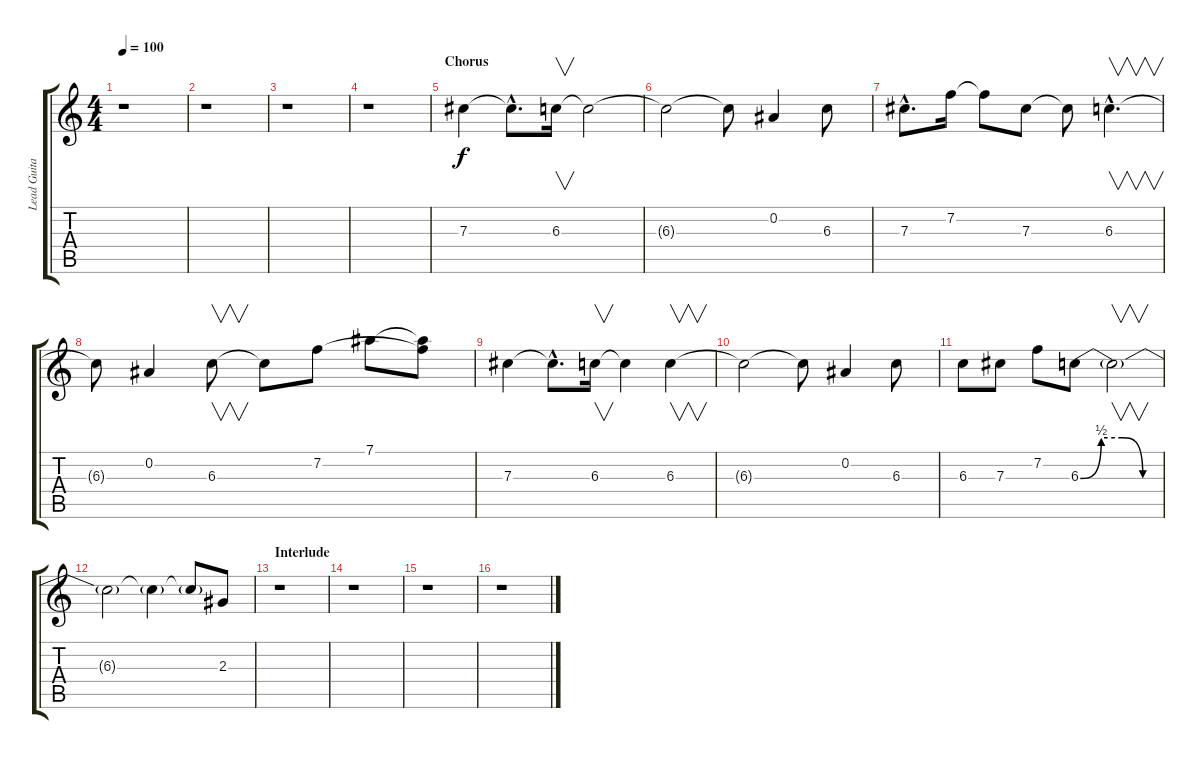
\track ("Lead Guitar" "Lead Guita") {instrument overdrivenguitar}
\staff {score tabs}
\tuning (Eb4 Bb3 Gb3 Db3 Ab2 Eb2) {hide}
\ts (4 4)
\tempo 100
\clef g2
\ks c
r.1{dy f} |
r.1 |
r.1 |
r.1 |
\section ("" "Chorus")
7.3.4 7.3{hac t}.8{d} 6.3.16{v} 6.3{t}.2 |
6.3{t}.2 6.3{t}.8 0.2.4 6.3.8 |
7.3{hac}.8{d} 7.2.16 7.2{t}.8 7.3.8 7.3{t}.8 6.3{hac}.4{v d} |
6.3{t}.8 0.2.4 6.3.8{v} 6.3{t}.8 7.2.8 7.1.8 (7.1{t} 7.2{t}).8 |
7.3.4 7.3{hac t}.8{d} 6.3.16{v} 6.3{t}.4 6.3.4{v} |
6.3{t}.2 6.3{t}.8 0.2.4 6.3.8 |
6.3.8 7.3.8 7.2.8 6.3{be (custom 0 0 15 2 30 2 45 0 60 0)}.8 6.3{t}.2{v} |
6.3{t}.2 6.3{t}.4 6.3{t}.8 2.3.8 |
\section ("" "Interlude")
r.1 |
r.1 |
r.1 |
r.1
